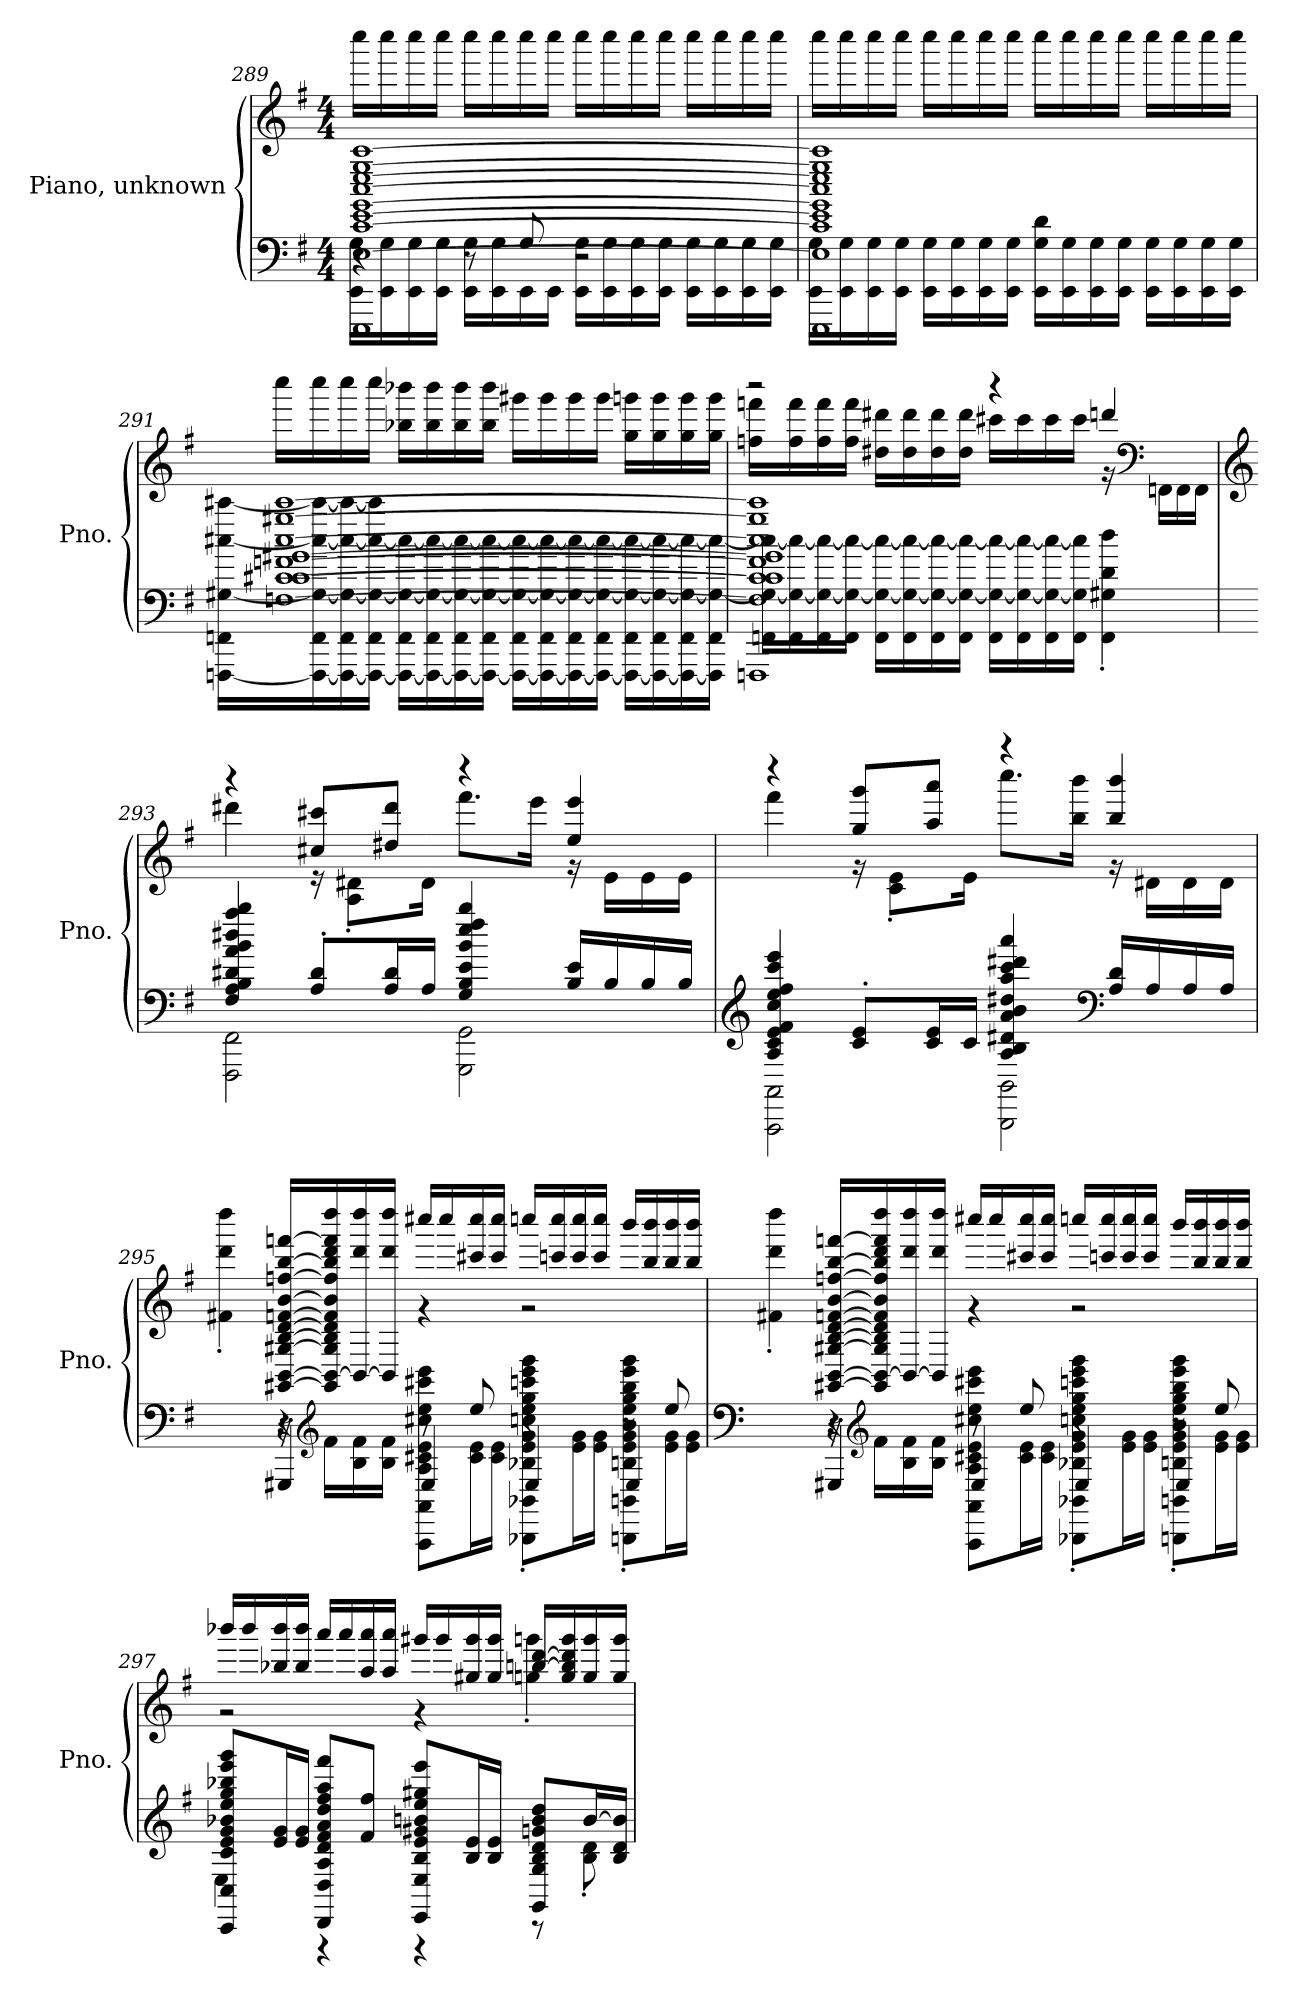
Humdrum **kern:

**kern	**kern
*part1	*part1
*staff2	*staff1
*I"Piano, unknown	*
*I'Pno.	*
!!LO:LB:g=z
*clefF4	*clefG2
*k[f#]	*k[f#]
*M4/4	*M4/4
=289	=289
*^	*
*	*^	*
1EEE [1E [1c [1e [1g [1cc [1ee [1gg [1ccc	16EE\ 16G\LL	4r	16cccc\LL
.	16EE\ 16G\	.	16cccc\
.	16EE\ 16G\	.	16cccc\
.	16EE\ 16G\JJ	.	16cccc\JJ
.	16EE\ 16G\LL	8r	16cccc\LL
.	16EE\ 16G\	.	16cccc\
.	16EE\	8G/	16cccc\
.	16EE\JJ	.	16cccc\JJ
.	16EE\ 16G\LL	2r	16cccc\LL
.	16EE\ 16G\	.	16cccc\
.	16EE\ 16G\	.	16cccc\
.	16EE\ 16G\JJ	.	16cccc\JJ
.	16EE\ 16G\LL	.	16cccc\LL
.	16EE\ 16G\	.	16cccc\
.	16EE\ 16G\	.	16cccc\
.	16EE\ 16G\JJ	.	16cccc\JJ
!!LO:LB:g=z
=290	=290	=290	=290
1E] 1c] 1e] 1g] 1cc] 1ee] 1gg] 1ccc]	16EE\ 16G\LL	1EEE	16cccc\LL
.	16EE\ 16G\	.	16cccc\
.	16EE\ 16G\	.	16cccc\
.	16EE\ 16G\JJ	.	16cccc\JJ
.	16EE\ 16G\LL	.	16cccc\LL
.	16EE\ 16G\	.	16cccc\
.	16EE\ 16G\	.	16cccc\
.	16EE\ 16G\JJ	.	16cccc\JJ
.	16EE\ 16G\ 16d\LL	.	16cccc\LL
.	16EE\ 16G\	.	16cccc\
.	16EE\ 16G\	.	16cccc\
.	16EE\ 16G\JJ	.	16cccc\JJ
.	16EE\ 16G\LL	.	16cccc\LL
.	16EE\ 16G\	.	16cccc\
.	16EE\ 16G\	.	16cccc\
.	16EE\ 16G\JJ	.	16cccc\JJ
*	*v	*v	*
!!LO:LB:g=z
=291	=291	=291
[1Fn [1c [1c#X [1fn [1g#X [1cc [1gg#X [1ccc	[16FFFn\ 16FFn\ [16G#X\ [16cc#X\ [16ccc#X\LL	16cccc\LL
.	16FFF\_ 16FF\ 16G#\_ 16cc#\_ 16ccc#\_	16cccc\
.	16FFF\_ 16FF\ 16G#\_ 16cc#\_ 16ccc#\_	16cccc\
.	16FFF\_ 16FF\ 16G#\_ 16cc#\_ 16ccc#\]JJ	16cccc\JJ
.	16FFF\_ 16FF\ 16G#\_ 16cc#\_LL	16bb-X\ 16bbb-X\LL
.	16FFF\_ 16FF\ 16G#\_ 16cc#\_	16bb-\ 16bbb-\
.	16FFF\_ 16FF\ 16G#\_ 16cc#\_	16bb-\ 16bbb-\
.	16FFF\_ 16FF\ 16G#\_ 16cc#\_JJ	16bb-\ 16bbb-\JJ
.	16FFF\_ 16FF\ 16G#\_ 16cc#\_LL	16ggg#X\LL
.	16FFF\_ 16FF\ 16G#\_ 16cc#\_	16ggg#\
.	16FFF\_ 16FF\ 16G#\_ 16cc#\_	16ggg#\
.	16FFF\_ 16FF\ 16G#\_ 16cc#\_JJ	16ggg#\JJ
.	16FFF\_ 16FF\ 16G#\_ 16cc#\_LL	16gg\ 16gggn\LL
.	16FFF\_ 16FF\ 16G#\_ 16cc#\_	16gg\ 16ggg\
.	16FFF\_ 16FF\ 16G#\_ 16cc#\_	16gg\ 16ggg\
.	16FFF\] 16FF\ 16G#\_ 16cc#\_JJ	16gg\ 16ggg\JJ
!!LO:LB:g=z
=292	=292	=292
*	*^	*^
1F] 1c] 1c#] 1f] 1g#] 1cc] 1gg#] 1ccc]	16FFn\ 16G#\_ 16cc#\_LL	1FFFn	2r	16ffn\ 16fffn\LL
.	16FF\ 16G#\_ 16cc#\_	.	.	16ff\ 16fff\
.	16FF\ 16G#\_ 16cc#\_	.	.	16ff\ 16fff\
.	16FF\ 16G#\_ 16cc#\_JJ	.	.	16ff\ 16fff\JJ
.	16FF\ 16G#\_ 16cc#\_LL	.	.	16dd#X\ 16ddd#X\LL
.	16FF\ 16G#\_ 16cc#\_	.	.	16dd#\ 16ddd#\
.	16FF\ 16G#\_ 16cc#\_	.	.	16dd#\ 16ddd#\
.	16FF\ 16G#\_ 16cc#\_JJ	.	.	16dd#\ 16ddd#\JJ
.	16FF\ 16G#\_ 16cc#\_LL	.	4r	16ccc#X\LL
.	16FF\ 16G#\_ 16cc#\_	.	.	16ccc#\
.	16FF\ 16G#\_ 16cc#\_	.	.	16ccc#\
.	16FF\ 16G#\] 16cc#\]JJ	.	.	16ccc#\JJ
.	4FF\' 4G#X\' 4d\' 4dd\'	.	4dddn/	16r
*	*	*	*clefF4	*
.	.	.	.	16FFn\LL
.	.	.	.	16FF\
.	.	.	.	16FF\JJ
*v	*v	*v	*	*
!!LO:PB:g=z	!!
=293	=293	=293
*	*clefG2	*
*^	*	*
4F#/ 4A/ 4B/ 4d#X/ 4a/ 4b/ 4dd#X/ 4aa/ 4bb/	2FFF#\ 2FF#\	4r	4ddd#X\
8A/' 8d#/'L	.	8cc#X/ 8ccc#X/L	16r
.	.	.	8A\' 8d#X\'L
16A/ 16d#/L	.	8dd#X/ 8ddd#/J	.
16A/JJ	.	.	16d#\Jk
4G/ 4B/ 4e/ 4b/ 4ee/ 4ff#/ 4bb/	2GGG\ 2GG\	4r	8.fff#\L
.	.	.	16eee\Jk
16B/ 16e/LL	.	4ee/ 4eee/	16r
16B/	.	.	16e\LL
16B/	.	.	16e\
16B/JJ	.	.	16e\JJ
=294	=294	=294	=294
*clefG2	*	*	*
4A/ 4c/ 4e/ 4f#/ 4cc/ 4ee/ 4ff#/ 4ccc/ 4eee/	2AAA\ 2AA\	4r	4fff#\
8c/' 8e/'L	.	8gg/ 8ggg/L	16r
.	.	.	8c\' 8e\'L
16c/ 16e/L	.	8aa/ 8aaa/J	.
16c/JJ	.	.	16e\Jk
4A/ 4B/ 4d#X/ 4a/ 4b/ 4dd#X/ 4aa/ 4ccc/ 4ddd#X/ 4aaa/	2BBB\ 2BB\	4r	8.cccc\L
.	.	.	16bb\ 16bbb\Jk
*clefF4	*	*	*
16A/ 16d#/LL	.	4bb/ 4bbb/	16r
16A/	.	.	16d#X\LL
16A/	.	.	16d#\
16A/JJ	.	.	16d#\JJ
!!LO:LB:g=z	!!
=295	=295	=295	=295
*	*^	*	*
4r	16r	4GGG#X'/	[16GG#X/ [16BB/ [16G#X/ [16B/ [16d/ [16fn/ [16b/ [16ffn/ [16bb/ [16fffn/LL	4f#X\' 4ddd\' 4dddd\'
*clefG2	*	*	*	*
.	16f#\LL	.	16GG#/] 16BB/_ 16G#/] 16B/] 16d/] 16f/] 16b/] 16ff/] 16bb/] 16ddd/ 16fff/] 16dddd/	.
.	16B\ 16f#\	.	16BB/_ 16ddd/ 16dddd/	.
.	16B\ 16f#\JJ	.	16BB/] 16ddd/ 16dddd/JJ	.
8r	8AAA\ 8AA\ 8A\ 8c#X\ 8e\ 8cc#X\ 8ee\ 8ccc#X\ 8eee\L	4E/	16cccc#X/LL	4r
.	.	.	16cccc#/	.
8ee/	16c#\ 16e\L	.	16ccc#X/ 16cccc#/	.
.	16c#\ 16e\JJ	.	16ccc#/ 16cccc#/JJ	.
4r	8BBB-X\' 8BB-X\' 8B-X\' 8e\' 8g\' 8ccn\' 8ee\' 8gg\' 8cccn\' 8eee\' 8ggg\'L	4E/	16ccccn/LL	2r
.	.	.	16cccn/ 16cccc/	.
.	16e\ 16g\L	.	16ccc/ 16cccc/	.
.	16e\ 16g\JJ	.	16ccc/ 16cccc/JJ	.
8r	8BBBn\' 8BBn\' 8Bn\' 8e\' 8g\' 8b\' 8ee\' 8gg\' 8bb\' 8eee\' 8ggg\'L	4E/	16bbb/LL	.
.	.	.	16bb/ 16bbb/	.
8ee/	16e\ 16g\L	.	16bb/ 16bbb/	.
.	16e\ 16g\JJ	.	16bb/ 16bbb/JJ	.
!!LO:LB:g=z	!!
=296	=296	=296	=296	=296
*clefF4	*	*	*	*
4r	16r	4GGG#X'/	[16GG#X/ [16BB/ [16G#X/ [16B/ [16d/ [16fn/ [16b/ [16ffn/ [16bb/ [16fffn/LL	4f#X\' 4ddd\' 4dddd\'
*clefG2	*	*	*	*
.	16f#\LL	.	16GG#/] 16BB/_ 16G#/] 16B/] 16d/] 16f/] 16b/] 16ff/] 16bb/] 16ddd/ 16fff/] 16dddd/	.
.	16B\ 16f#\	.	16BB/_ 16ddd/ 16dddd/	.
.	16B\ 16f#\JJ	.	16BB/] 16ddd/ 16dddd/JJ	.
8r	8AAA\ 8AA\ 8A\ 8c#X\ 8e\ 8cc#X\ 8ee\ 8ccc#X\ 8eee\L	4E/	16cccc#X/LL	4r
.	.	.	16cccc#/	.
8ee/	16c#\ 16e\L	.	16ccc#X/ 16cccc#/	.
.	16c#\ 16e\JJ	.	16ccc#/ 16cccc#/JJ	.
4r	8BBB-X\' 8BB-X\' 8B-X\' 8e\' 8g\' 8ccn\' 8ee\' 8gg\' 8cccn\' 8eee\' 8ggg\'L	4E/	16ccccn/LL	2r
.	.	.	16cccn/ 16cccc/	.
.	16e\ 16g\L	.	16ccc/ 16cccc/	.
.	16e\ 16g\JJ	.	16ccc/ 16cccc/JJ	.
8r	8BBBn\' 8BBn\' 8Bn\' 8e\' 8g\' 8b\' 8ee\' 8gg\' 8bb\' 8eee\' 8ggg\'L	4E/	16bbb/LL	.
.	.	.	16bb/ 16bbb/	.
8ee/	16e\ 16g\L	.	16bb/ 16bbb/	.
.	16e\ 16g\JJ	.	16bb/ 16bbb/JJ	.
*	*v	*v	*	*
!!LO:LB:g=z	!!
=297	=297	=297	=297
8CC/ 8C/ 8c/ 8e/ 8g/ 8b-X/ 8ee/ 8gg/ 8bb-X/ 8eee/ 8ggg/L	4E\	16bbb-X/LL	2r
.	.	16bbb-/	.
16e/ 16g/L	.	16bb-X/ 16bbb-/	.
16e/ 16g/JJ	.	16bb-/ 16bbb-/JJ	.
8DD/ 8D/ 8A/ 8d/ 8f#/ 8a/ 8dd/ 8ff#/ 8aa/ 8fff#/L	4r	16aaa/LL	.
.	.	16aaa/	.
8f#/ 8ff#/J	.	16aa/ 16aaa/	.
.	.	16aa/ 16aaa/JJ	.
8EE/ 8E/ 8B/ 8e/ 8g#X/ 8bn/ 8ee/ 8gg#X/ 8eee/L	4r	16ggg#X/LL	4r
.	.	16ggg#/	.
16B/ 16e/L	.	16gg#X/ 16ggg#/	.
16B/ 16e/JJ	.	16gg#/ 16ggg#/JJ	.
8GG/ 8G/ 8B/ 8d/ 8gn/ 8b/ 8dd/L	8r	[16bbn/ [16ddd/LL	4ggn\' 4gggn\'
.	.	16gg/ 16bb/] 16ddd/] 16ggg/	.
[16b/L	8B\' 8d\'	16gg/ 16ggg/	.
16B/ 16d/ 16b/]JJ	.	16gg/ 16ggg/JJ	.
*v	*v	*	*
*	*v	*v
=	=
*-	*-
